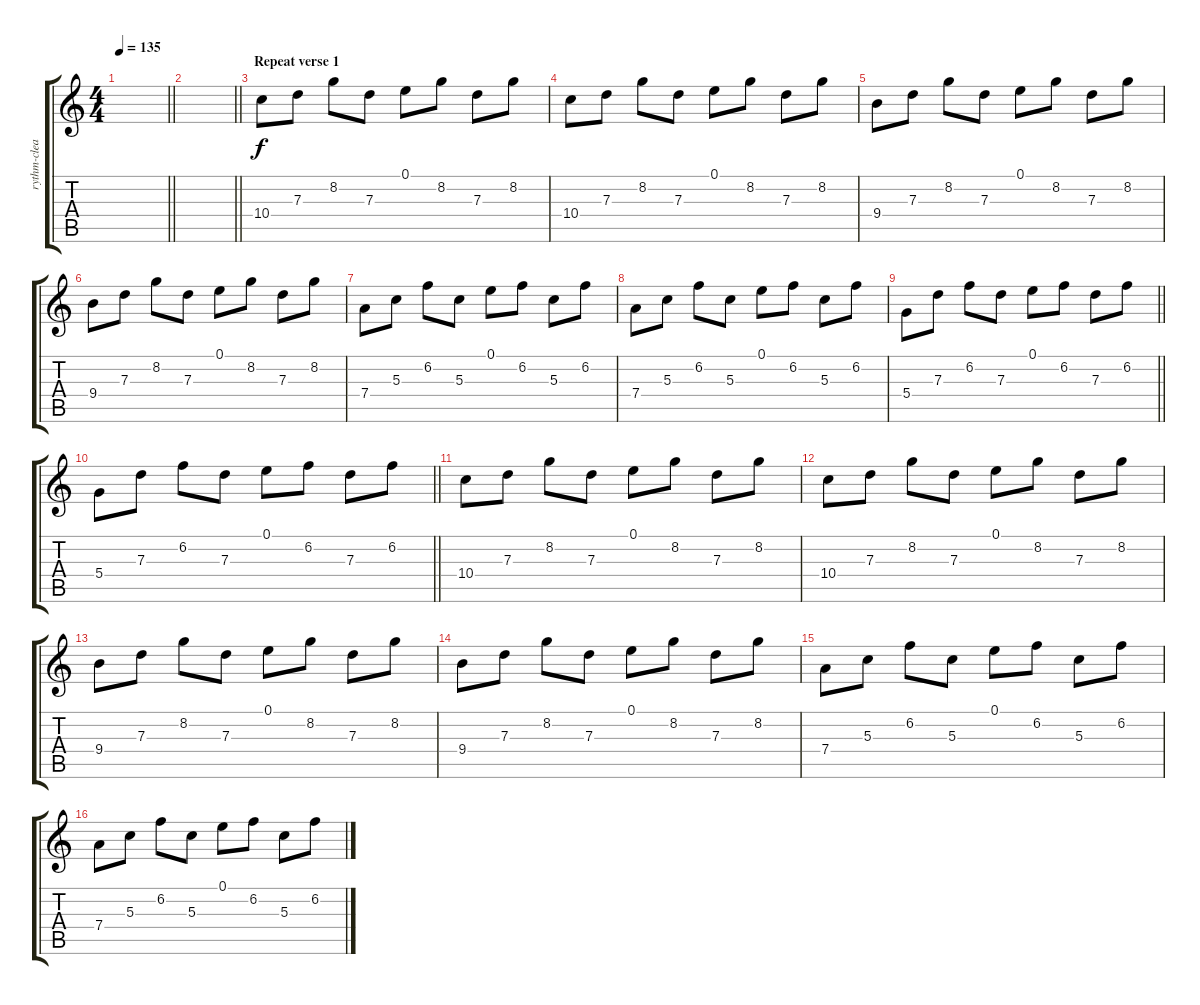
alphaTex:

\track ("rythm-clean" "rythm-clea") {instrument electricguitarjazz}
\staff {score tabs}
\tuning (E4 B3 G3 D3 A2 E2) {hide}
\ts (4 4)
\tempo 135
\clef g2
\barLineRight lightlight
\ks c
|
\barLineRight lightlight
|
\section ("" "Repeat verse 1")
10.4.8 7.3.8 8.2.8 7.3.8 0.1.8 8.2.8 7.3.8 8.2.8 |
10.4.8 7.3.8 8.2.8 7.3.8 0.1.8 8.2.8 7.3.8 8.2.8 |
9.4.8 7.3.8 8.2.8 7.3.8 0.1.8 8.2.8 7.3.8 8.2.8 |
9.4.8 7.3.8 8.2.8 7.3.8 0.1.8 8.2.8 7.3.8 8.2.8 |
7.4.8 5.3.8 6.2.8 5.3.8 0.1.8 6.2.8 5.3.8 6.2.8 |
7.4.8 5.3.8 6.2.8 5.3.8 0.1.8 6.2.8 5.3.8 6.2.8 |
\barLineRight lightlight
5.4.8 7.3.8 6.2.8 7.3.8 0.1.8 6.2.8 7.3.8 6.2.8 |
\barLineRight lightlight
5.4.8 7.3.8 6.2.8 7.3.8 0.1.8 6.2.8 7.3.8 6.2.8 |
10.4.8 7.3.8 8.2.8 7.3.8 0.1.8 8.2.8 7.3.8 8.2.8 |
10.4.8 7.3.8 8.2.8 7.3.8 0.1.8 8.2.8 7.3.8 8.2.8 |
9.4.8 7.3.8 8.2.8 7.3.8 0.1.8 8.2.8 7.3.8 8.2.8 |
9.4.8 7.3.8 8.2.8 7.3.8 0.1.8 8.2.8 7.3.8 8.2.8 |
7.4.8 5.3.8 6.2.8 5.3.8 0.1.8 6.2.8 5.3.8 6.2.8 |
7.4.8 5.3.8 6.2.8 5.3.8 0.1.8 6.2.8 5.3.8 6.2.8
